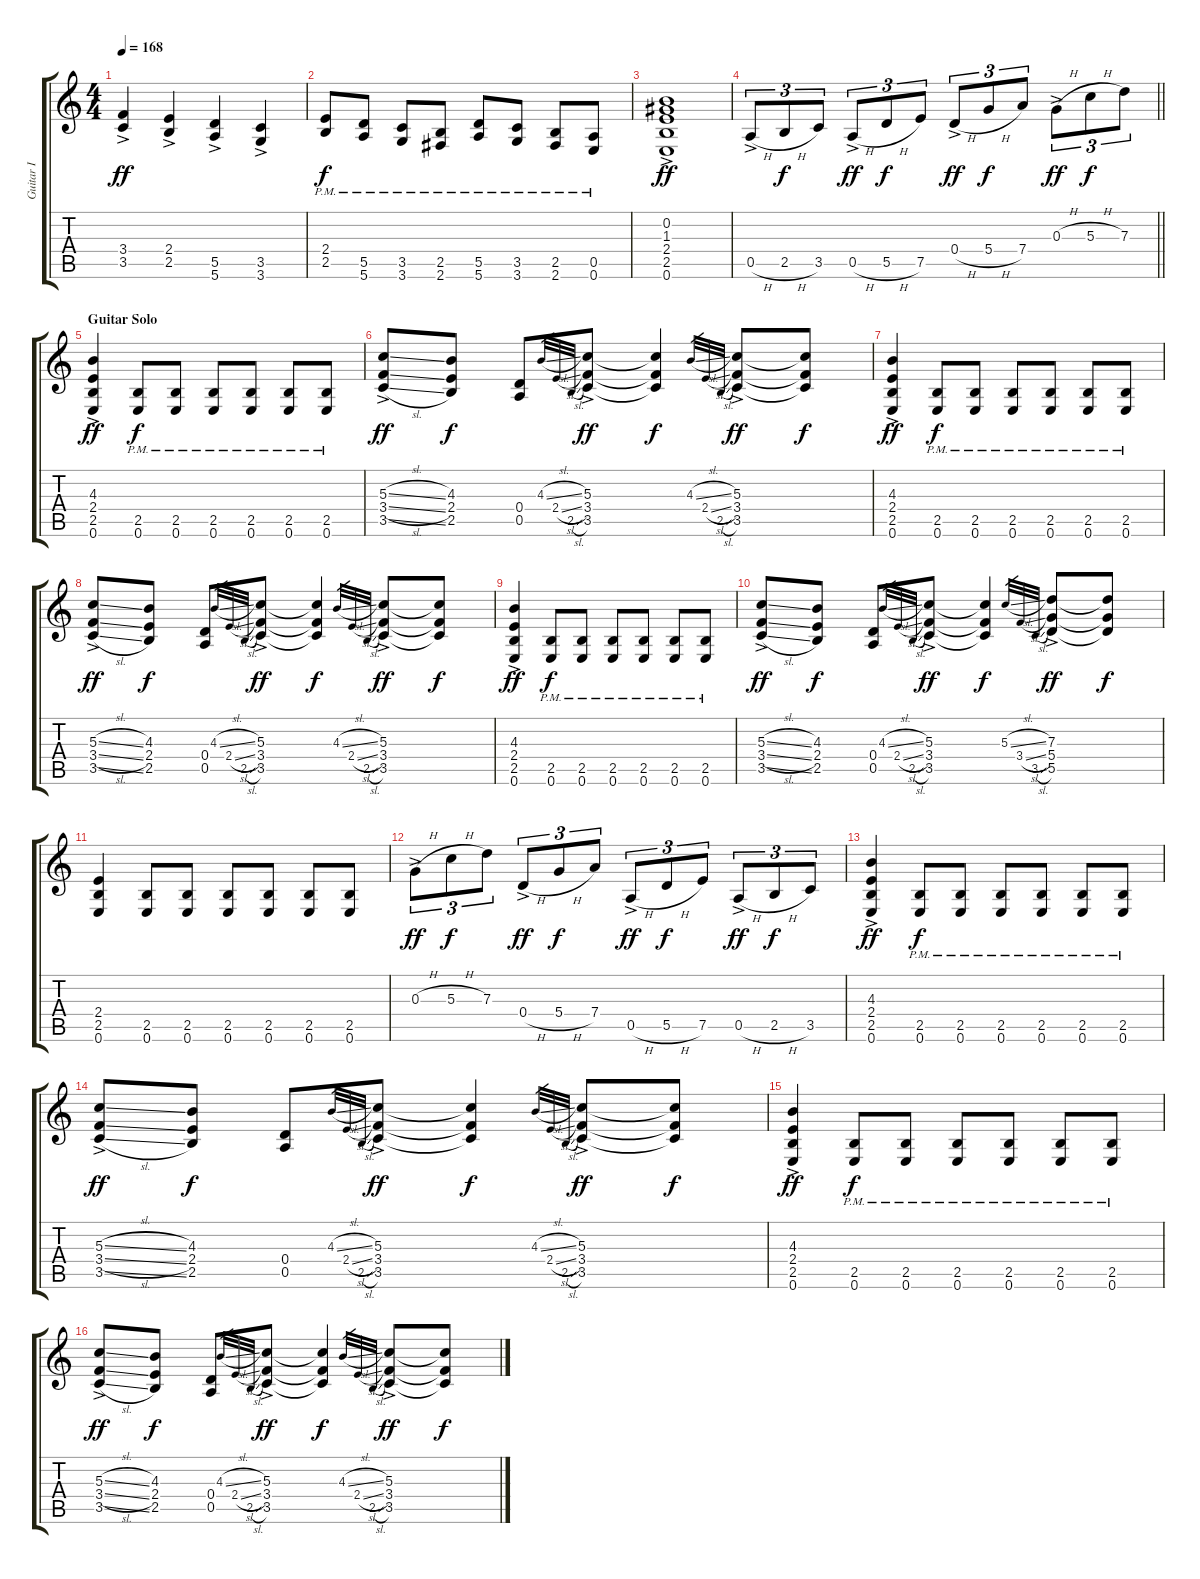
\track ("Guitar I" "Guitar I") {instrument acousticguitarsteel}
\staff {score tabs}
\tuning (E4 B3 G3 D3 A2 E2) {hide}
\ts (4 4)
\tempo 168
\clef g2
\ks c
(3.4{ac} 3.5{ac}).4{dy ff} (2.4{ac} 2.5{ac}).4 (5.5{ac} 5.6{ac}).4 (3.5{ac} 3.6{ac}).4 |
(2.4{pm} 2.5{pm}).8{dy f} (5.5{pm} 5.6{pm}).8 (3.5{pm} 3.6{pm}).8 (2.5{pm} 2.6{pm}).8 (5.5{pm} 5.6{pm}).8 (3.5{pm} 3.6{pm}).8 (2.5{pm} 2.6{pm}).8 (0.5{pm} 0.6{pm}).8 |
(0.2{ac} 1.3{ac} 2.4{ac} 2.5{ac} 0.6{ac}).1{dy ff} |
\barLineRight lightlight
0.5{h ac}.8{tu (3 2)} 2.5{h}.8{tu (3 2) dy f} 3.5.8{tu (3 2)} 0.5{h ac}.8{tu (3 2) dy ff} 5.5{h}.8{tu (3 2) dy f} 7.5.8{tu (3 2)} 0.4{h ac}.8{tu (3 2) dy ff} 5.4{h}.8{tu (3 2) dy f} 7.4.8{tu (3 2)} 0.3{h ac}.8{tu (3 2) dy ff} 5.3{h}.8{tu (3 2) dy f} 7.3.8{tu (3 2)} |
\section ("" "Guitar Solo")
(4.3 2.4{ac} 2.5{ac} 0.6{ac}).4{dy ff volume 14} (2.5{pm} 0.6).8{dy f} (2.5{pm} 0.6{pm}).8 (2.5{pm} 0.6{pm}).8 (2.5{pm} 0.6{pm}).8 (2.5{pm} 0.6{pm}).8 (2.5{pm} 0.6{pm}).8 |
(5.3{sl ac} 3.4{sl ac} 3.5{sl ac}).8{dy ff} (4.3 2.4 2.5).8{dy f} (0.4 0.5).8 4.3{sl}.32{gr} 2.4{sl}.32{gr} 2.5{sl}.32{gr} (5.3{ac} 3.4{ac} 3.5{ac}).8{dy ff} (5.3{t} 3.4{t} 3.5{t}).4{dy f} 4.3{sl}.32{gr} 2.4{sl}.32{gr} 2.5{sl}.32{gr} (5.3{ac} 3.4{ac} 3.5{ac}).8{dy ff} (5.3{t} 3.4{t} 3.5{t}).8{dy f} |
(4.3 2.4{ac} 2.5{ac} 0.6{ac}).4{dy ff} (2.5{pm} 0.6).8{dy f} (2.5{pm} 0.6{pm}).8 (2.5{pm} 0.6{pm}).8 (2.5{pm} 0.6{pm}).8 (2.5{pm} 0.6{pm}).8 (2.5{pm} 0.6{pm}).8 |
(5.3{sl ac} 3.4{sl ac} 3.5{sl ac}).8{dy ff} (4.3 2.4 2.5).8{dy f} (0.4 0.5).8 4.3{sl}.32{gr} 2.4{sl}.32{gr} 2.5{sl}.32{gr} (5.3{ac} 3.4{ac} 3.5{ac}).8{dy ff} (5.3{t} 3.4{t} 3.5{t}).4{dy f} 4.3{sl}.32{gr} 2.4{sl}.32{gr} 2.5{sl}.32{gr} (5.3{ac} 3.4{ac} 3.5{ac}).8{dy ff} (5.3{t} 3.4{t} 3.5{t}).8{dy f} |
(4.3 2.4{ac} 2.5{ac} 0.6{ac}).4{dy ff} (2.5{pm} 0.6).8{dy f} (2.5{pm} 0.6{pm}).8 (2.5{pm} 0.6{pm}).8 (2.5{pm} 0.6{pm}).8 (2.5{pm} 0.6{pm}).8 (2.5{pm} 0.6{pm}).8 |
(5.3{sl ac} 3.4{sl ac} 3.5{sl ac}).8{dy ff} (4.3 2.4 2.5).8{dy f} (0.4 0.5).8 4.3{sl}.32{gr} 2.4{sl}.32{gr} 2.5{sl}.32{gr} (5.3{ac} 3.4{ac} 3.5{ac}).8{dy ff} (5.3{t} 3.4{t} 3.5{t}).4{dy f} 5.3{sl}.32{gr} 3.4{sl}.32{gr} 3.5{sl}.32{gr} (7.3{ac} 5.4{ac} 5.5{ac}).8{dy ff} (7.3{t} 5.4{t} 5.5{t}).8{dy f} |
(2.4 2.5 0.6).4 (2.5 0.6).8 (2.5 0.6).8 (2.5 0.6).8 (2.5 0.6).8 (2.5 0.6).8 (2.5 0.6).8 |
0.3{h ac}.8{tu (3 2) dy ff} 5.3{h}.8{tu (3 2) dy f} 7.3.8{tu (3 2)} 0.4{h ac}.8{tu (3 2) dy ff} 5.4{h}.8{tu (3 2) dy f} 7.4.8{tu (3 2)} 0.5{h ac}.8{tu (3 2) dy ff} 5.5{h}.8{tu (3 2) dy f} 7.5.8{tu (3 2)} 0.5{h ac}.8{tu (3 2) dy ff} 2.5{h}.8{tu (3 2) dy f} 3.5.8{tu (3 2)} |
(4.3 2.4{ac} 2.5{ac} 0.6{ac}).4{dy ff} (2.5{pm} 0.6).8{dy f} (2.5{pm} 0.6{pm}).8 (2.5{pm} 0.6{pm}).8 (2.5{pm} 0.6{pm}).8 (2.5{pm} 0.6{pm}).8 (2.5{pm} 0.6{pm}).8 |
(5.3{sl ac} 3.4{sl ac} 3.5{sl ac}).8{dy ff} (4.3 2.4 2.5).8{dy f} (0.4 0.5).8 4.3{sl}.32{gr} 2.4{sl}.32{gr} 2.5{sl}.32{gr} (5.3{ac} 3.4{ac} 3.5{ac}).8{dy ff} (5.3{t} 3.4{t} 3.5{t}).4{dy f} 4.3{sl}.32{gr} 2.4{sl}.32{gr} 2.5{sl}.32{gr} (5.3{ac} 3.4{ac} 3.5{ac}).8{dy ff} (5.3{t} 3.4{t} 3.5{t}).8{dy f} |
(4.3 2.4{ac} 2.5{ac} 0.6{ac}).4{dy ff} (2.5{pm} 0.6).8{dy f} (2.5{pm} 0.6{pm}).8 (2.5{pm} 0.6{pm}).8 (2.5{pm} 0.6{pm}).8 (2.5{pm} 0.6{pm}).8 (2.5{pm} 0.6{pm}).8 |
(5.3{sl ac} 3.4{sl ac} 3.5{sl ac}).8{dy ff} (4.3 2.4 2.5).8{dy f} (0.4 0.5).8 4.3{sl}.32{gr} 2.4{sl}.32{gr} 2.5{sl}.32{gr} (5.3{ac} 3.4{ac} 3.5{ac}).8{dy ff} (5.3{t} 3.4{t} 3.5{t}).4{dy f} 4.3{sl}.32{gr} 2.4{sl}.32{gr} 2.5{sl}.32{gr} (5.3{ac} 3.4{ac} 3.5{ac}).8{dy ff} (5.3{t} 3.4{t} 3.5{t}).8{dy f}
